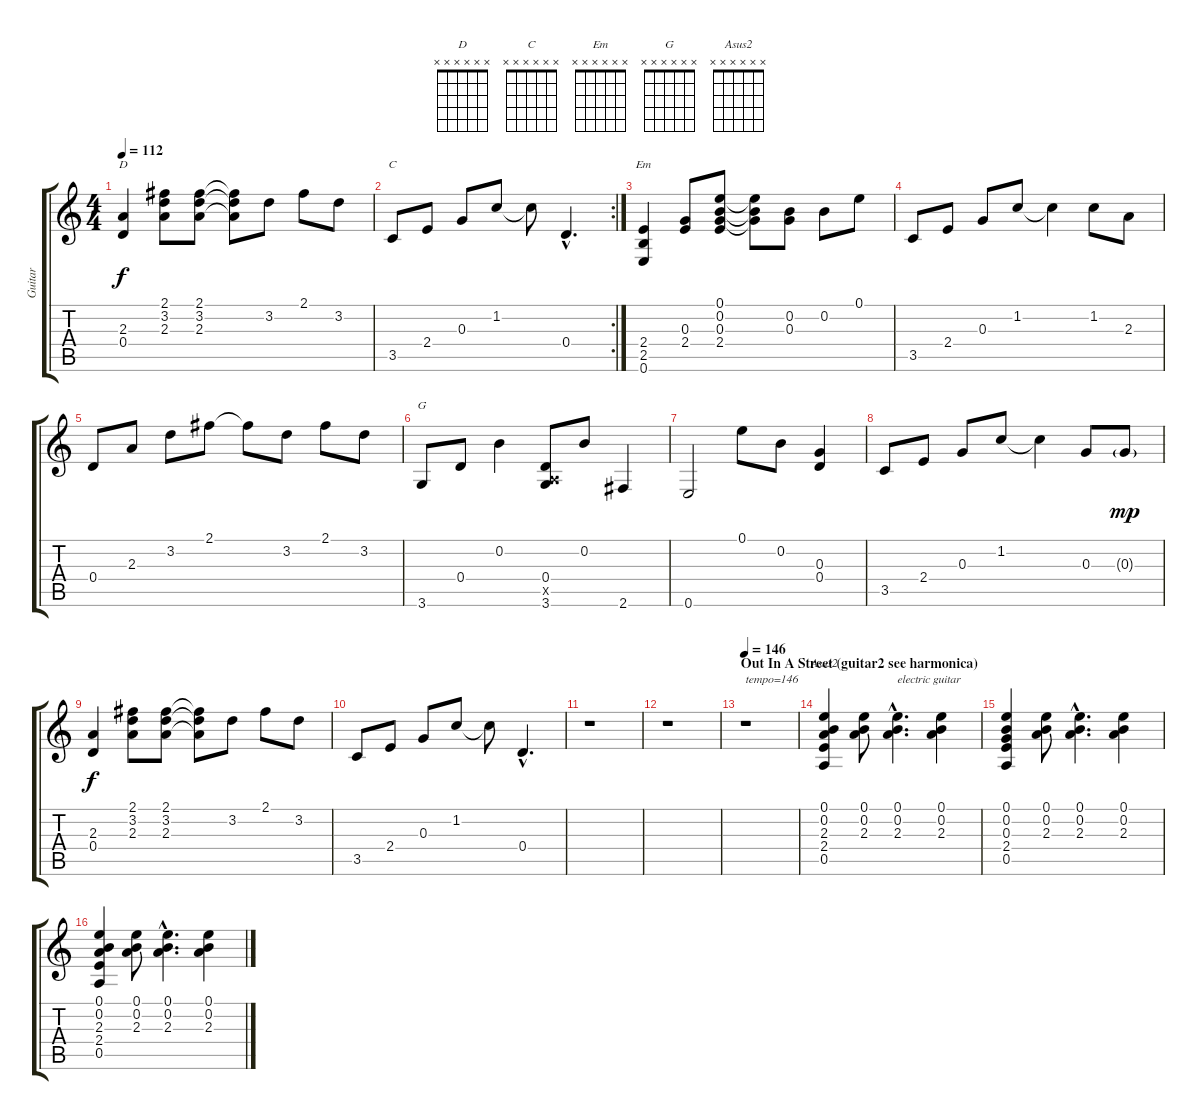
\track ("Guitar " "Guitar ") {instrument acousticguitarsteel}
\staff {score tabs}
\tuning (E4 B3 G3 D3 A2 E2) {hide}
\chord ("D" x x x x x x) {firstfret 0}
\chord ("C" x x x x x x) {firstfret 0}
\chord ("Em" x x x x x x) {firstfret 0}
\chord ("G" x x x x x x) {firstfret 0}
\chord ("Asus2" x x x x x x) {firstfret 0}
\ts (4 4)
\tempo 112
\clef g2
\ks c
(2.3 0.4).4{ch "D" dy f} (2.1 3.2 2.3).8 (2.1 3.2 2.3).8 (2.1{t} 3.2{t} 2.3{t}).8 3.2.8 2.1.8 3.2.8 |
\rc 2
3.5.8{ch "C"} 2.4.8 0.3.8 1.2.8 1.2{t}.8 0.4{hac}.4{d} |
(2.4 2.5 0.6).4{ch "Em"} (0.3 2.4).8 (0.1 0.2 0.3 2.4).8 (0.1{t} 0.2{t} 0.3{t}).8 (0.2 0.3).8 0.2.8 0.1.8 |
3.5.8 2.4.8 0.3.8 1.2.8 1.2{t}.4 1.2.8 2.3.8 |
0.4.8 2.3.8 3.2.8 2.1.8 2.1{t}.8 3.2.8 2.1.8 3.2.8 |
3.6.8{ch "G"} 0.4.8 0.2.4 (0.4 0.5{x} 3.6).8 0.2.8 2.6.4 |
0.6.2{volume 6} 0.1.8 0.2.8 (0.3 0.4).4 |
3.5.8 2.4.8 0.3.8 1.2.8 1.2{t}.4 0.3.8 0.3{g}.8{dy mp} |
(2.3 0.4).4{dy f volume 0} (2.1 3.2 2.3).8 (2.1 3.2 2.3).8 (2.1{t} 3.2{t} 2.3{t}).8 3.2.8 2.1.8 3.2.8 |
3.5.8 2.4.8 0.3.8 1.2.8 1.2{t}.8 0.4{hac}.4{d} |
r.1 |
r.1 |
\section ("" "Out In A Street (guitar2 see harmonica)")
\tempo 146
r.1{txt "tempo=146" volume 10 instrument electricguitarclean} |
(0.1 0.2 2.3 2.4 0.5).4{ch "Asus2"} (0.1 0.2 2.3).8 (0.1{hac} 0.2{hac} 2.3{hac}).4{d txt "electric guitar"} (0.1 0.2 2.3).4 |
(0.1 0.2 0.3 2.4 0.5).4 (0.1 0.2 2.3).8 (0.1{hac} 0.2{hac} 2.3{hac}).4{d} (0.1 0.2 2.3).4 |
(0.1 0.2 2.3 2.4 0.5).4 (0.1 0.2 2.3).8 (0.1{hac} 0.2{hac} 2.3{hac}).4{d} (0.1 0.2 2.3).4
